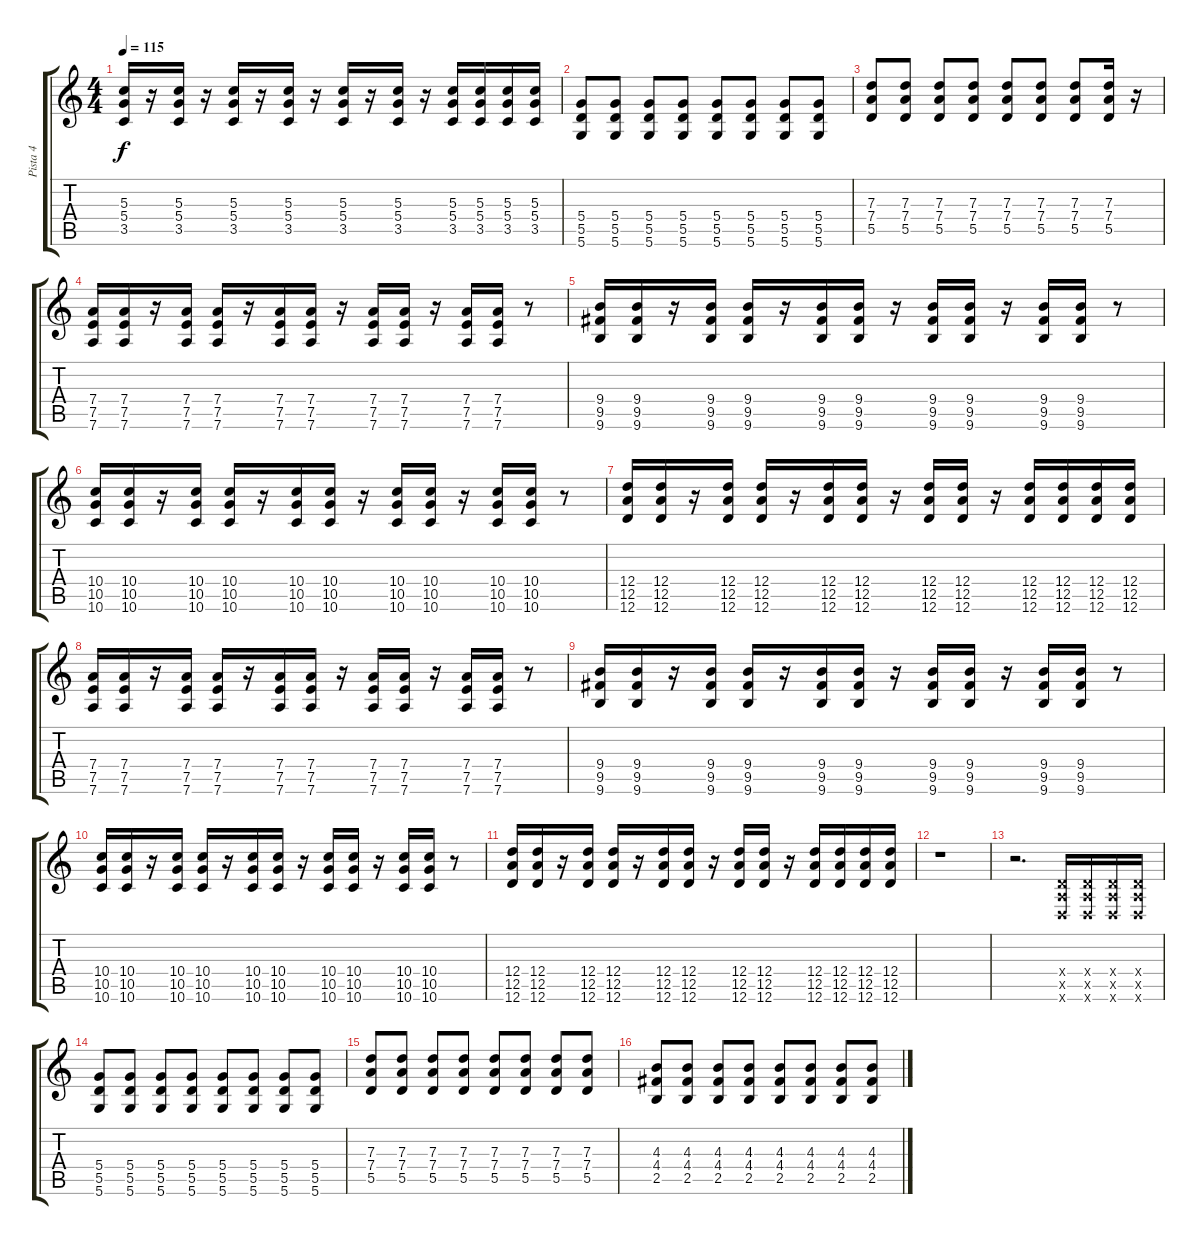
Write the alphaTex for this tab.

\track ("Pista 4" "Pista 4") {instrument distortionguitar}
\staff {score tabs}
\tuning (E4 B3 G3 D3 A2 D2) {hide}
\ts (4 4)
\tempo 115
\clef g2
\ks c
(5.3 5.4 3.5).16{dy f} r.16 (5.3 5.4 3.5).16 r.16 (5.3 5.4 3.5).16 r.16 (5.3 5.4 3.5).16 r.16 (5.3 5.4 3.5).16 r.16 (5.3 5.4 3.5).16 r.16 (5.3 5.4 3.5).16 (5.3 5.4 3.5).16 (5.3 5.4 3.5).16 (5.3 5.4 3.5).16 |
(5.4 5.5 5.6).8 (5.4 5.5 5.6).8 (5.4 5.5 5.6).8 (5.4 5.5 5.6).8 (5.4 5.5 5.6).8 (5.4 5.5 5.6).8 (5.4 5.5 5.6).8 (5.4 5.5 5.6).8 |
(7.3 7.4 5.5).8 (7.3 7.4 5.5).8 (7.3 7.4 5.5).8 (7.3 7.4 5.5).8 (7.3 7.4 5.5).8 (7.3 7.4 5.5).8 (7.3 7.4 5.5).8 (7.3 7.4 5.5).16 r.16 |
(7.4 7.5 7.6).16 (7.4 7.5 7.6).16 r.16 (7.4 7.5 7.6).16 (7.4 7.5 7.6).16 r.16 (7.4 7.5 7.6).16 (7.4 7.5 7.6).16 r.16 (7.4 7.5 7.6).16 (7.4 7.5 7.6).16 r.16 (7.4 7.5 7.6).16 (7.4 7.5 7.6).16 r.8 |
(9.4 9.5 9.6).16 (9.4 9.5 9.6).16 r.16 (9.4 9.5 9.6).16 (9.4 9.5 9.6).16 r.16 (9.4 9.5 9.6).16 (9.4 9.5 9.6).16 r.16 (9.4 9.5 9.6).16 (9.4 9.5 9.6).16 r.16 (9.4 9.5 9.6).16 (9.4 9.5 9.6).16 r.8 |
(10.4 10.5 10.6).16 (10.4 10.5 10.6).16 r.16 (10.4 10.5 10.6).16 (10.4 10.5 10.6).16 r.16 (10.4 10.5 10.6).16 (10.4 10.5 10.6).16 r.16 (10.4 10.5 10.6).16 (10.4 10.5 10.6).16 r.16 (10.4 10.5 10.6).16 (10.4 10.5 10.6).16 r.8 |
(12.4 12.5 12.6).16 (12.4 12.5 12.6).16 r.16 (12.4 12.5 12.6).16 (12.4 12.5 12.6).16 r.16 (12.4 12.5 12.6).16 (12.4 12.5 12.6).16 r.16 (12.4 12.5 12.6).16 (12.4 12.5 12.6).16 r.16 (12.4 12.5 12.6).16 (12.4 12.5 12.6).16 (12.4 12.5 12.6).16 (12.4 12.5 12.6).16 |
(7.4 7.5 7.6).16 (7.4 7.5 7.6).16 r.16 (7.4 7.5 7.6).16 (7.4 7.5 7.6).16 r.16 (7.4 7.5 7.6).16 (7.4 7.5 7.6).16 r.16 (7.4 7.5 7.6).16 (7.4 7.5 7.6).16 r.16 (7.4 7.5 7.6).16 (7.4 7.5 7.6).16 r.8 |
(9.4 9.5 9.6).16 (9.4 9.5 9.6).16 r.16 (9.4 9.5 9.6).16 (9.4 9.5 9.6).16 r.16 (9.4 9.5 9.6).16 (9.4 9.5 9.6).16 r.16 (9.4 9.5 9.6).16 (9.4 9.5 9.6).16 r.16 (9.4 9.5 9.6).16 (9.4 9.5 9.6).16 r.8 |
(10.4 10.5 10.6).16 (10.4 10.5 10.6).16 r.16 (10.4 10.5 10.6).16 (10.4 10.5 10.6).16 r.16 (10.4 10.5 10.6).16 (10.4 10.5 10.6).16 r.16 (10.4 10.5 10.6).16 (10.4 10.5 10.6).16 r.16 (10.4 10.5 10.6).16 (10.4 10.5 10.6).16 r.8 |
(12.4 12.5 12.6).16 (12.4 12.5 12.6).16 r.16 (12.4 12.5 12.6).16 (12.4 12.5 12.6).16 r.16 (12.4 12.5 12.6).16 (12.4 12.5 12.6).16 r.16 (12.4 12.5 12.6).16 (12.4 12.5 12.6).16 r.16 (12.4 12.5 12.6).16 (12.4 12.5 12.6).16 (12.4 12.5 12.6).16 (12.4 12.5 12.6).16 |
r.1 |
r.2{d} (0.4{x} 0.5{x} 0.6{x}).16 (0.4{x} 0.5{x} 0.6{x}).16 (0.4{x} 0.5{x} 0.6{x}).16 (0.4{x} 0.5{x} 0.6{x}).16 |
(5.4 5.5 5.6).8 (5.4 5.5 5.6).8 (5.4 5.5 5.6).8 (5.4 5.5 5.6).8 (5.4 5.5 5.6).8 (5.4 5.5 5.6).8 (5.4 5.5 5.6).8 (5.4 5.5 5.6).8 |
(7.3 7.4 5.5).8 (7.3 7.4 5.5).8 (7.3 7.4 5.5).8 (7.3 7.4 5.5).8 (7.3 7.4 5.5).8 (7.3 7.4 5.5).8 (7.3 7.4 5.5).8 (7.3 7.4 5.5).8 |
(4.3 4.4 2.5).8 (4.3 4.4 2.5).8 (4.3 4.4 2.5).8 (4.3 4.4 2.5).8 (4.3 4.4 2.5).8 (4.3 4.4 2.5).8 (4.3 4.4 2.5).8 (4.3 4.4 2.5).8
